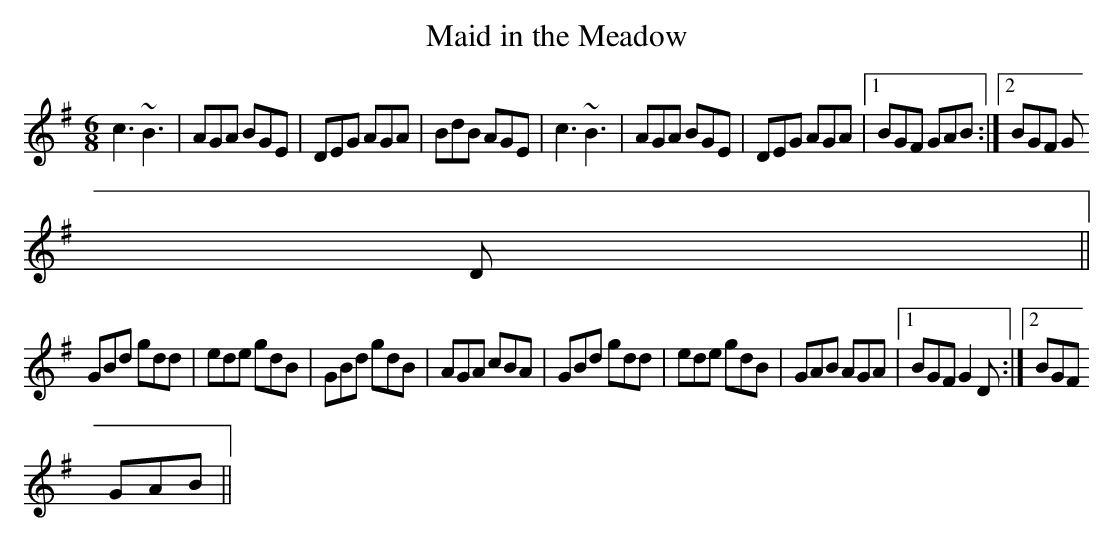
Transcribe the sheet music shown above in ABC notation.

X:1
T:Maid in the Meadow
M:6/8
K:G
c3 ~B3|AGA BGE|DEG AGA|BdB AGE|c3 ~B3|AGA BGE|DEG AGA|1 BGF GAB:|2 BGF G
2D||
GBd gdd|ede gdB|GBd gdB|AGA cBA|GBd gdd|ede gdB|GAB AGA|1 BGF G2D:|2 BGF
 GAB||
